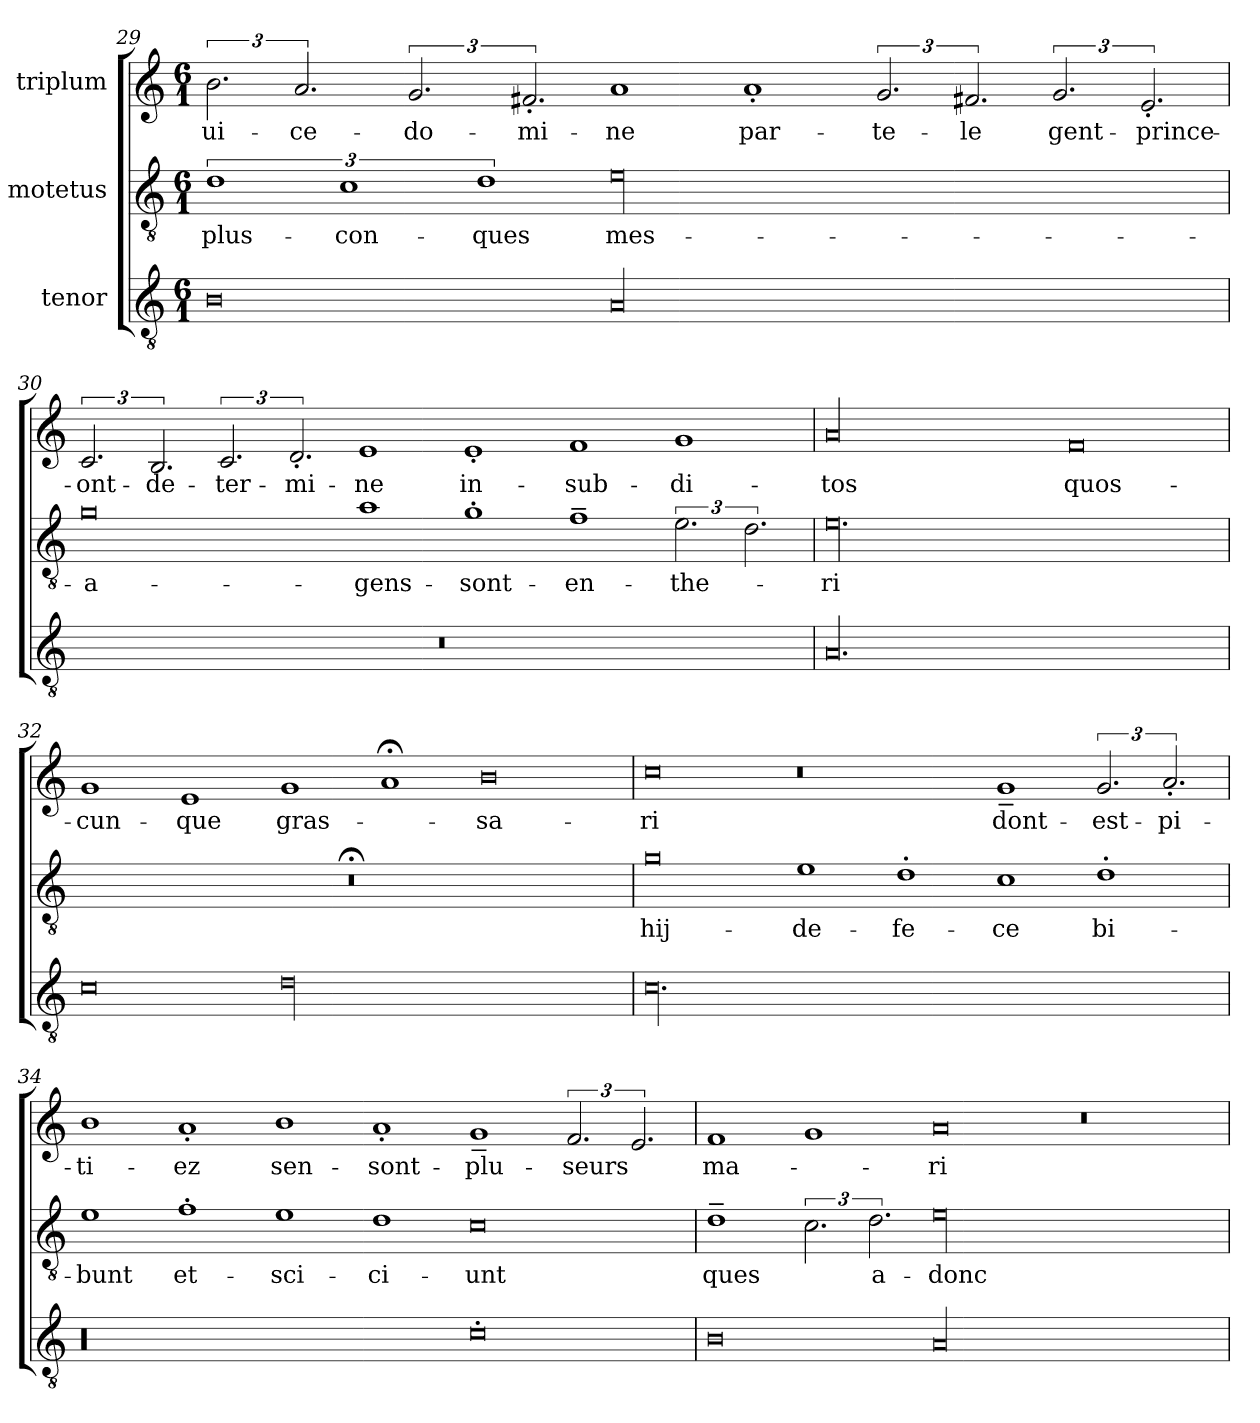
**kern	**kern	**text	**kern	**text
*part3	*part2	*part2	*part1	*part1
*staff3	*staff2	*staff2	*staff1	*staff1
*I"tenor	*I"motetus	*	*I"triplum	*
!!LO:LB:g=z
*clefGv2	*clefGv2	*	*clefG2	*
*k[]	*k[]	*	*k[]	*
*C:	*C:	*	*C:	*
*M6/1	*M6/1	*	*M6/1	*
=29	=29	=29	=29	=29
0B\	3%2d\	plus-	3.b\	ui-
.	.	.	3.a/	-ce-
.	3%2c\	con-	.	.
.	.	.	3.g/	-do-
.	3%2d\	-ques	.	.
.	.	.	3.f#X'i/	-mi-
00A/	00e\	mes-	1a/	-ne
.	.	.	1a'/	par-
.	.	.	3.g/	te-
.	.	.	3.f#Xi/	-le
.	.	.	3.g/	gent-
.	.	.	3.e'/	prince-
=30	=30	=30	=30	=30
00.r	0g\	a-	3.c/	ont-
.	.	.	3.B/	de-
.	.	.	3.c/	-ter-
.	.	.	3.d'/	-mi-
.	1a\	gens-	1e/	-ne
.	1g'\	sont-	1e'/	in-
.	1f~\	en-	1f/	sub-
.	3.e\	-the-	1g/	-di-
.	3.d\	.	.	.
=31	=31	=31	=31	=31
00.A/	00.e\	-ri	00a/	-tos
.	.	.	0f/	quos-
!!LO:LB:g=z
=32	=32	=32	=32	=32
0c\	00.r;<	.	1g/	-cun-
.	.	.	1e/	-que
00d\	.	.	1g/	gras-
.	.	.	1a;</	.
.	.	.	0b\	-sa-
=33	=33	=33	=33	=33
00.c\	0g\	hij-	0cc\	-ri
.	1e\	de-	0r	.
.	1d'\	fe-	.	.
.	1c\	-ce	1g~/	dont-
.	1d'\	bi-	3.g/	est-
.	.	.	3.a'/	pi-
=34	=34	=34	=34	=34
00r	1e\	-bunt	1b\	-ti-
.	1f'\	et-	1a'/	-ez
.	1e\	sci-	1b\	sen-
.	1d\	-ci-	1a'/	sont-
0c'\	0c\	-unt	1g~/	plu-
.	.	.	3.f/	-seurs
.	.	.	3.e/	.
!!LO:LB:g=z
=35	=35	=35	=35	=35
0B\	1d~\	-ques	1f/	ma-
.	3.c\	.	1g/	.
.	3.d\	a-	.	.
00A/	00e\	donc-	0a/	-ri
.	.	.	0r	.
=	=	=	=	=
*-	*-	*-	*-	*-
